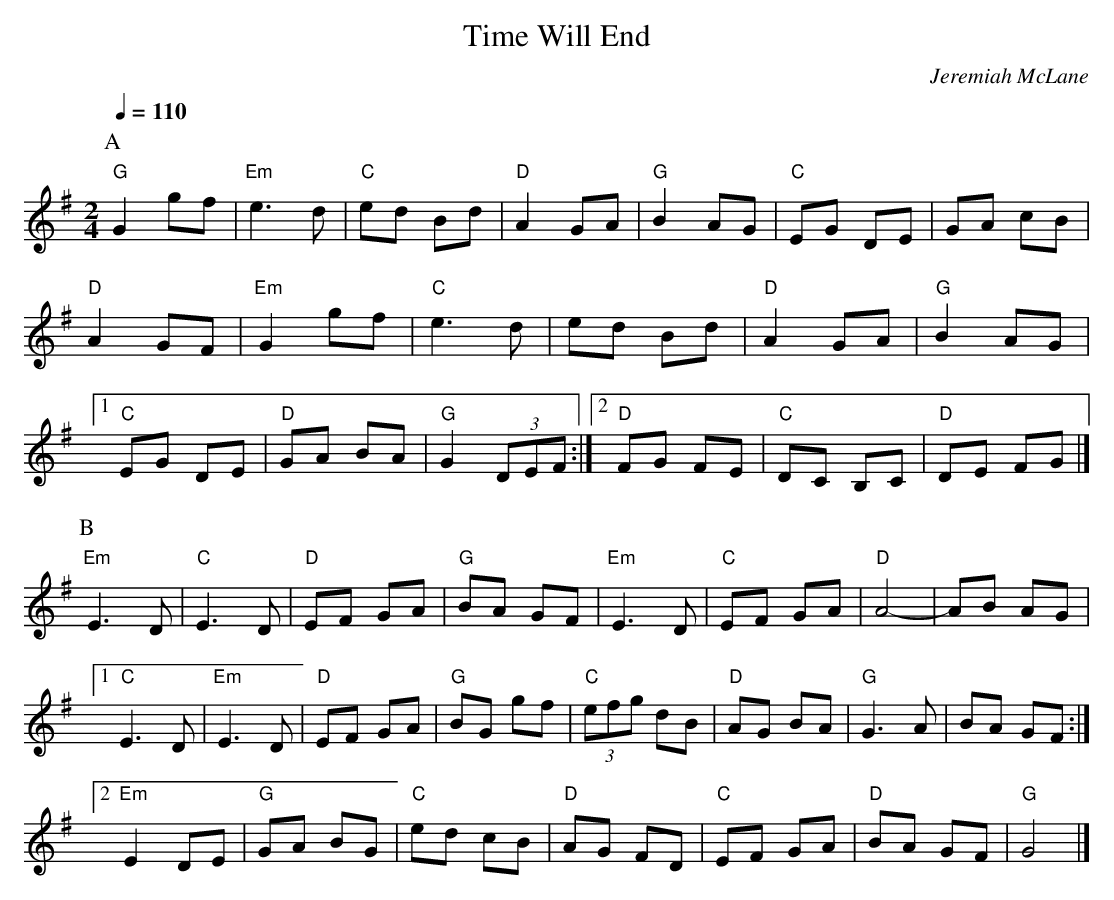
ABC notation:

X:1
T:Time Will End
M:2/4
L:1/8
C:Jeremiah McLane
Q:1/4=110
K:G
P:A
"G"G2 gf | "Em"e3 d | "C"ed Bd | "D"A2 GA | "G"B2 AG | "C"EG DE | GA cB |
"D"A2 GF | "Em"G2 gf | "C"e3 d | ed Bd | "D"A2 GA | "G"B2 AG |
[1 "C"EG DE | "D"GA BA | "G"G2 (3DEF :|[2 "D"FG FE | "C"DC B,C | "D"DE FG |]
P:B
"Em"E3 D | "C"E3 D | "D"EF GA | "G"BA GF | "Em"E3 D | "C"EF GA | "D"A4- | AB AG |
[1 "C"E3 D | "Em"E3 D | "D"EF GA | "G"BG gf | "C"(3efg dB | "D"AG BA | "G"G3 A | BA GF :|
[2 "Em"E2 DE | "G"GA BG | "C"ed cB | "D"AG FD | "C"EF GA | "D"BA GF | "G"G4 |]
